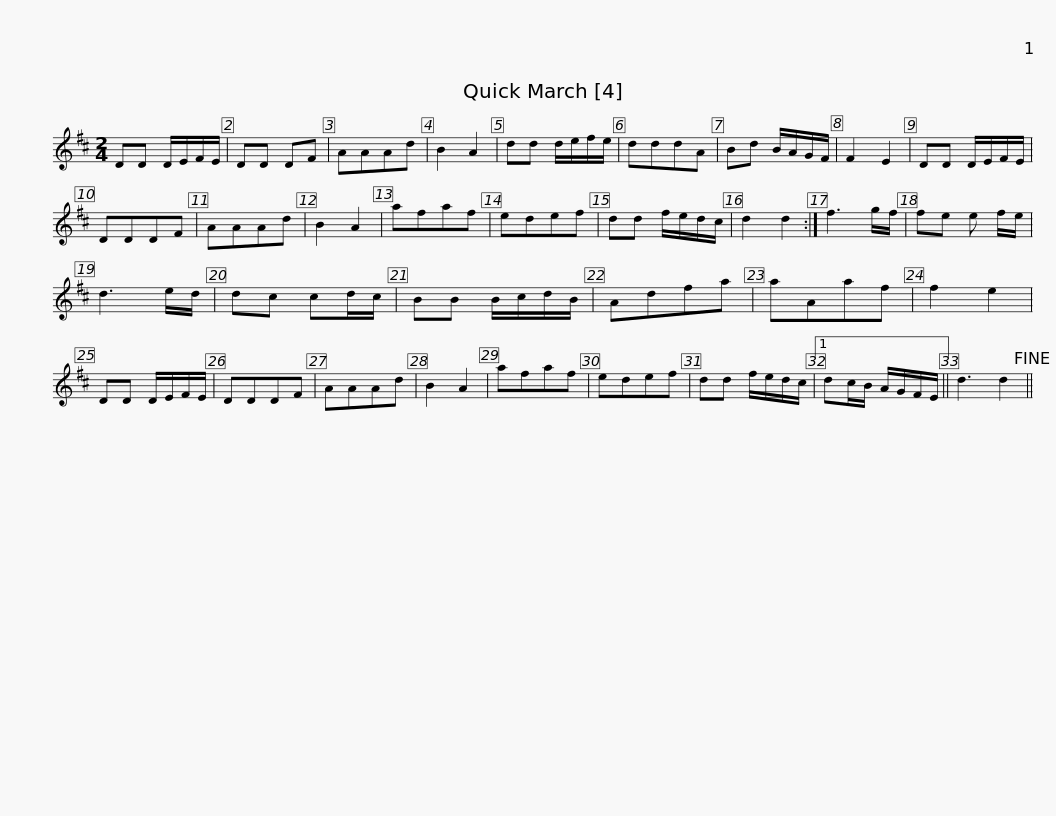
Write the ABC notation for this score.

X:1
L:1/8
M:2/4
I:linebreak $
K:D
V:1 treble
V:1
 DD D/E/F/E/ | DD DF | AAAd | B2 A2 | dd d/e/f/e/ | %5
 dddA | Bd B/A/G/F/ | F2 E2 | DD D/E/F/E/ | DDDF |$ %10
 AAAd | B2 A2 | afaf | edef | dd f/e/d/c/ | %15
 d2 d2 :| f3 g/f/ | fe e f/e/ | d3 e/d/ | dc cd/c/ |$ %20
 BB B/c/d/B/ | Adfa | aAaf | f2 e2 | DD D/E/F/E/ | %25
 DDDF | AAAd | B2 A2 | afaf | edef |$ %30
 dd f/e/d/c/ |1 dc/B/ A/G/F/E/ || d3 d2!fine! || %33
